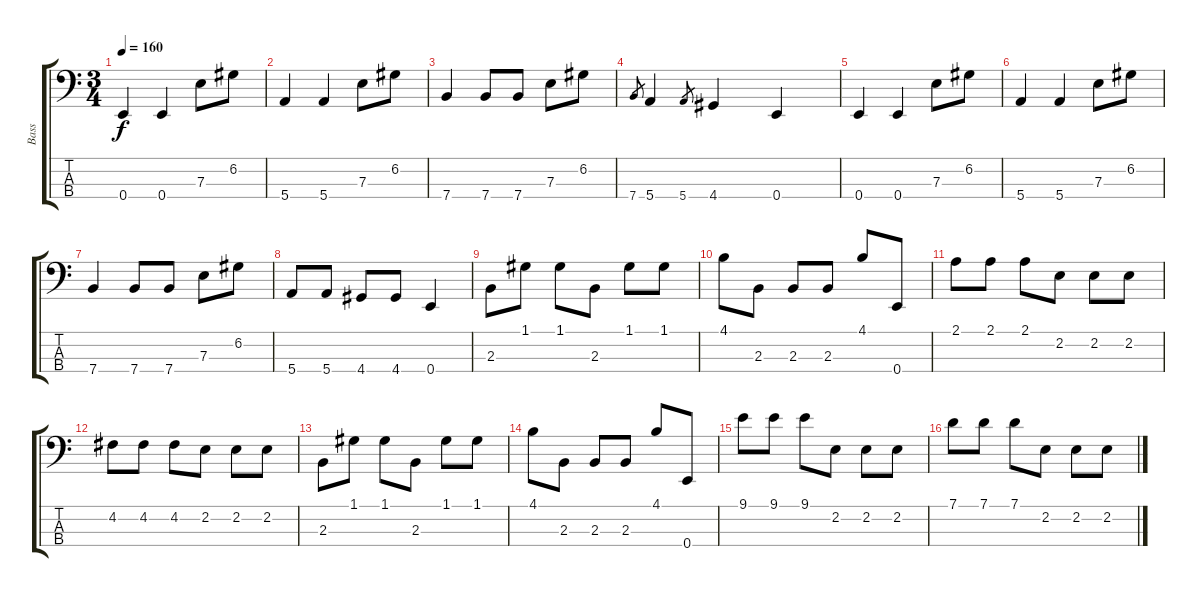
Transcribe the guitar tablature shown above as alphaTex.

\track ("Bass" "Bass") {instrument electricbasspick}
\staff {score tabs}
\tuning (G2 D2 A1 E1) {hide}
\ts (3 4)
\tempo 160
\clef f4
\ks c
0.4.4{dy f} 0.4.4 7.3.8 6.2.8 |
5.4.4 5.4.4 7.3.8 6.2.8 |
7.4.4 7.4.8 7.4.8 7.3.8 6.2.8 |
7.4.8{gr} 5.4.4 5.4.8{gr} 4.4.4 0.4.4 |
0.4.4 0.4.4 7.3.8 6.2.8 |
5.4.4 5.4.4 7.3.8 6.2.8 |
7.4.4 7.4.8 7.4.8 7.3.8 6.2.8 |
5.4.8 5.4.8 4.4.8 4.4.8 0.4.4 |
2.3.8 1.1.8 1.1.8 2.3.8 1.1.8 1.1.8 |
4.1.8 2.3.8 2.3.8 2.3.8 4.1.8 0.4.8 |
2.1.8 2.1.8 2.1.8 2.2.8 2.2.8 2.2.8 |
4.2.8 4.2.8 4.2.8 2.2.8 2.2.8 2.2.8 |
2.3.8 1.1.8 1.1.8 2.3.8 1.1.8 1.1.8 |
4.1.8 2.3.8 2.3.8 2.3.8 4.1.8 0.4.8 |
9.1.8 9.1.8 9.1.8 2.2.8 2.2.8 2.2.8 |
7.1.8 7.1.8 7.1.8 2.2.8 2.2.8 2.2.8
